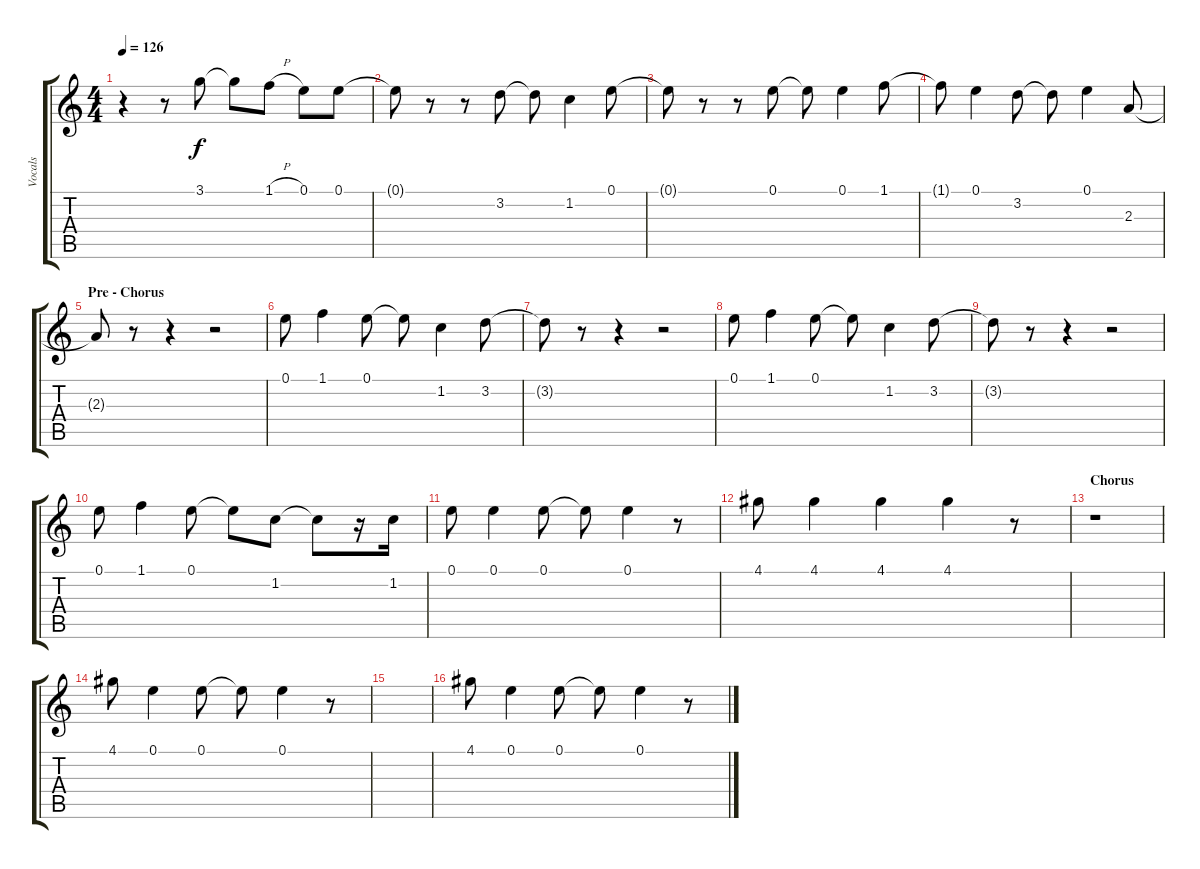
\track ("Vocals" "Vocals") {instrument overdrivenguitar}
\staff {score tabs}
\tuning (E4 B3 G3 D3 A2 E2) {hide}
\ts (4 4)
\tempo 126
\clef g2
\ks c
r.4{dy f} r.8 3.1.8 3.1{t}.8 1.1{h}.8 0.1.8 0.1.8 |
0.1{t}.8 r.8 r.8 3.2.8 3.2{t}.8 1.2.4 0.1.8 |
0.1{t}.8 r.8 r.8 0.1.8 0.1{t}.8 0.1.4 1.1.8 |
1.1{t}.8 0.1.4 3.2.8 3.2{t}.8 0.1.4 2.3.8 |
\section ("" "Pre - Chorus")
2.3{t}.8 r.8 r.4 r.2 |
0.1.8 1.1.4 0.1.8 0.1{t}.8 1.2.4 3.2.8 |
3.2{t}.8 r.8 r.4 r.2 |
0.1.8 1.1.4 0.1.8 0.1{t}.8 1.2.4 3.2.8 |
3.2{t}.8 r.8 r.4 r.2 |
0.1.8 1.1.4 0.1.8 0.1{t}.8 1.2.8 1.2{t}.8 r.16 1.2.16 |
0.1.8 0.1.4 0.1.8 0.1{t}.8 0.1.4 r.8 |
4.1.8 4.1.4 4.1.4 4.1.4 r.8 |
\section ("" "Chorus")
r.1 |
4.1.8 0.1.4 0.1.8 0.1{t}.8 0.1.4 r.8 |
|
4.1.8 0.1.4 0.1.8 0.1{t}.8 0.1.4 r.8
